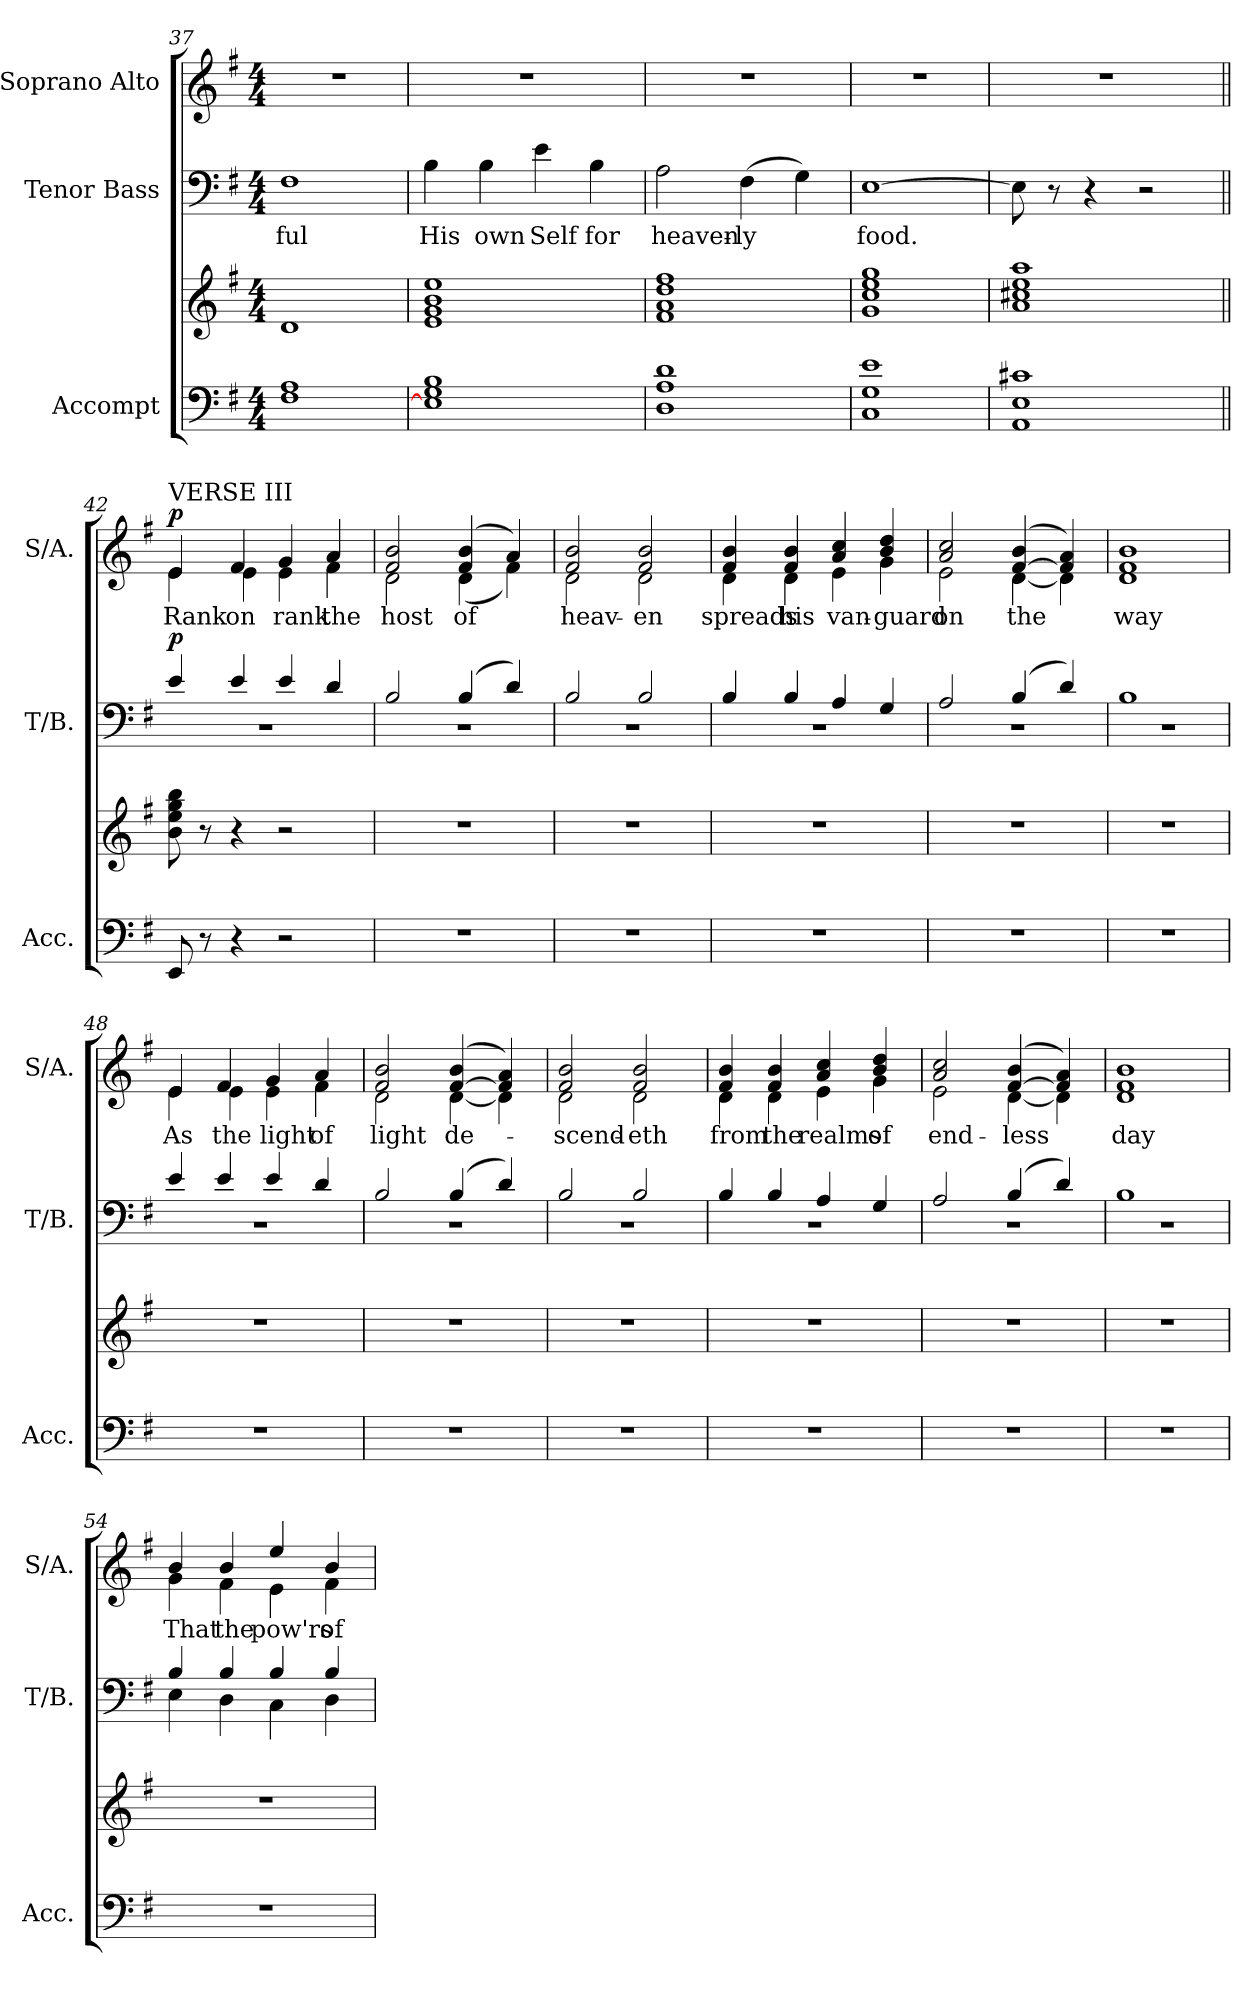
**kern	**kern	**kern	**text	**dynam	**kern	**text	**dynam
*part3	*part3	*part2	*part2	*part2	*part1	*part1	*part1
*staff4	*staff3	*staff2	*staff2	*staff2	*staff1	*staff1	*staff1
*I"Accompt	*	*I"Tenor Bass	*	*	*I"Soprano Alto	*	*
*I'Acc.	*	*I'T/B.	*	*	*I'S/A.	*	*
*clefF4	*clefG2	*clefF4	*	*	*clefG2	*	*
*k[f#]	*k[f#]	*k[f#]	*	*	*k[f#]	*	*
*G:	*G:	*G:	*	*	*G:	*	*
*M4/4	*M4/4	*M4/4	*	*	*M4/4	*	*
=37	=37	=37	=37	=37	=37	=37	=37
!	!	!	!LO:LY:b	!	!	!	!
1F# 1A	1d	1F#	-ful	.	1r	.	.
=38	=38	=38	=38	=38	=38	=38	=38
!	!	!	!LO:LY:b	!	!	!	!
1E] 1G 1B	1e 1g 1b 1ee	4B\	His	.	1r	.	.
!	!	!	!LO:LY:b	!	!	!	!
.	.	4B\	own	.	.	.	.
!	!	!	!LO:LY:b	!	!	!	!
.	.	4e\	Self	.	.	.	.
!	!	!	!LO:LY:b	!	!	!	!
.	.	4B\	for	.	.	.	.
=39	=39	=39	=39	=39	=39	=39	=39
!	!	!	!LO:LY:b	!	!	!	!
1D 1A 1d	1f# 1a 1dd 1ff#	2A\	heaven-	.	1r	.	.
!	!	!	!LO:LY:b	!	!	!	!
.	.	(>4F#\	-ly	.	.	.	.
.	.	4G\)	.	.	.	.	.
=40	=40	=40	=40	=40	=40	=40	=40
!	!	!	!LO:LY:b	!	!	!	!
1C 1G 1e	1g 1cc 1ee 1gg	[1E	food.	.	1r	.	.
=41	=41	=41	=41	=41	=41	=41	=41
1AA 1E 1c#X	1a 1cc#X 1ee 1aa	8E\]	.	.	1r	.	.
.	.	8r	.	.	.	.	.
.	.	4r	.	.	.	.	.
.	.	2r	.	.	.	.	.
=42||	=42||	=42||	=42||	=42||	=42||	=42||	=42||
*	*	*^	*	*	*^	*	*
!	!	!	!	!	!	!LO:TX:a:t=VERSE III	!	!	!
!	!	!	!	!	!LO:DY:b	!	!	!LO:LY:b	!LO:DY:b
8EE/	8b\ 8ee\ 8gg\ 8bb\	4e/	1r	.	p	4e/	4e\	Rank	p
8r	8r	.	.	.	.	.	.	.	.
!	!	!	!	!	!	!	!	!LO:LY:b	!
4r	4r	4e/	.	.	.	4f#/	4e\	on	.
!	!	!	!	!	!	!	!	!LO:LY:b	!
2r	2r	4e/	.	.	.	4g/	4e\	rank	.
!	!	!	!	!	!	!	!	!LO:LY:b	!
.	.	4d/	.	.	.	4a/	4f#\	the	.
!!LO:PB:g=z	!!
=43	=43	=43	=43	=43	=43	=43	=43	=43	=43
!	!	!	!	!	!	!	!	!LO:LY:b	!
1r	1r	2B/	1r	.	.	2f#/ 2b/	2d\	host	.
!	!	!	!	!	!	!	!	!LO:LY:b	!
.	.	(>4B/	.	.	.	(>4f#/ 4b/	(<4d\	of	.
.	.	4d/)	.	.	.	4a/)	4f#\)	.	.
=44	=44	=44	=44	=44	=44	=44	=44	=44	=44
!	!	!	!	!	!	!	!	!LO:LY:b	!
1r	1r	2B/	1r	.	.	2f#/ 2b/	2d\	heav-	.
!	!	!	!	!	!	!	!	!LO:LY:b	!
.	.	2B/	.	.	.	2f#/ 2b/	2d\	-en	.
=45	=45	=45	=45	=45	=45	=45	=45	=45	=45
!	!	!	!	!	!	!	!	!LO:LY:b	!
1r	1r	4B/	1r	.	.	4f#/ 4b/	4d\	spreads	.
!	!	!	!	!	!	!	!	!LO:LY:b	!
.	.	4B/	.	.	.	4f#/ 4b/	4d\	his	.
!	!	!	!	!	!	!	!	!LO:LY:b	!
.	.	4A/	.	.	.	4a/ 4cc/	4e\	van-	.
!	!	!	!	!	!	!	!	!LO:LY:b	!
.	.	4G/	.	.	.	4b/ 4dd/	4g\	-guard	.
=46	=46	=46	=46	=46	=46	=46	=46	=46	=46
!	!	!	!	!	!	!	!	!LO:LY:b	!
1r	1r	2A/	1r	.	.	2a/ 2cc/	2e\	on	.
!	!	!	!	!	!	!	!	!LO:LY:b	!
.	.	(>4B/	.	.	.	(>[4f#/ 4b/	[4d\	the	.
.	.	4d/)	.	.	.	4f#/] 4a/)	4d\]	.	.
=47	=47	=47	=47	=47	=47	=47	=47	=47	=47
!	!	!	!	!	!	!	!	!LO:LY:b	!
*	*	*	*	*	*	*v	*v	*	*
1r	1r	1B	1r	.	.	1d 1f# 1b	way	.
=48	=48	=48	=48	=48	=48	=48	=48	=48
*	*	*	*	*	*	*^	*	*
!	!	!	!	!	!	!	!	!LO:LY:b	!
1r	1r	4e/	1r	.	.	4e/	4e\	As	.
!	!	!	!	!	!	!	!	!LO:LY:b	!
.	.	4e/	.	.	.	4f#/	4e\	the	.
!	!	!	!	!	!	!	!	!LO:LY:b	!
.	.	4e/	.	.	.	4g/	4e\	light	.
!	!	!	!	!	!	!	!	!LO:LY:b	!
.	.	4d/	.	.	.	4a/	4f#\	of	.
=49	=49	=49	=49	=49	=49	=49	=49	=49	=49
!	!	!	!	!	!	!	!	!LO:LY:b	!
1r	1r	2B/	1r	.	.	2f#/ 2b/	2d\	light	.
!	!	!	!	!	!	!	!	!LO:LY:b	!
.	.	(>4B/	.	.	.	(>[4f#/ 4b/	[4d\	de-	.
.	.	4d/)	.	.	.	4f#/] 4a/)	4d\]	.	.
!!LO:PB:g=z	!!
=50	=50	=50	=50	=50	=50	=50	=50	=50	=50
!	!	!	!	!	!	!	!	!LO:LY:b	!
1r	1r	2B/	1r	.	.	2f#/ 2b/	2d\	-scend-	.
!	!	!	!	!	!	!	!	!LO:LY:b	!
.	.	2B/	.	.	.	2f#/ 2b/	2d\	-eth	.
=51	=51	=51	=51	=51	=51	=51	=51	=51	=51
!	!	!	!	!	!	!	!	!LO:LY:b	!
1r	1r	4B/	1r	.	.	4f#/ 4b/	4d\	from	.
!	!	!	!	!	!	!	!	!LO:LY:b	!
.	.	4B/	.	.	.	4f#/ 4b/	4d\	the	.
!	!	!	!	!	!	!	!	!LO:LY:b	!
.	.	4A/	.	.	.	4a/ 4cc/	4e\	realms	.
!	!	!	!	!	!	!	!	!LO:LY:b	!
.	.	4G/	.	.	.	4b/ 4dd/	4g\	of	.
=52	=52	=52	=52	=52	=52	=52	=52	=52	=52
!	!	!	!	!	!	!	!	!LO:LY:b	!
1r	1r	2A/	1r	.	.	2a/ 2cc/	2e\	end-	.
!	!	!	!	!	!	!	!	!LO:LY:b	!
.	.	(>4B/	.	.	.	(>[4f#/ 4b/	[4d\	-less	.
.	.	4d/)	.	.	.	4f#/] 4a/)	4d\]	.	.
=53	=53	=53	=53	=53	=53	=53	=53	=53	=53
!	!	!	!	!	!	!	!	!LO:LY:b	!
*	*	*	*	*	*	*v	*v	*	*
1r	1r	1B	1r	.	.	1d 1f# 1b	day	.
=54	=54	=54	=54	=54	=54	=54	=54	=54
*	*	*	*	*	*	*^	*	*
!	!	!	!	!	!	!	!	!LO:LY:b	!
1r	1r	4B/	4E\	.	.	4b/	4g\	That	.
!	!	!	!	!	!	!	!	!LO:LY:b	!
.	.	4B/	4D\	.	.	4b/	4f#\	the	.
!	!	!	!	!	!	!	!	!LO:LY:b	!
.	.	4B/	4C\	.	.	4ee/	4e\	pow'rs	.
!	!	!	!	!	!	!	!	!LO:LY:b	!
.	.	4B/	4D\	.	.	4b/	4f#\	of	.
*	*	*v	*v	*	*	*	*	*	*
*	*	*	*	*	*v	*v	*	*
=	=	=	=	=	=	=	=
*-	*-	*-	*-	*-	*-	*-	*-
